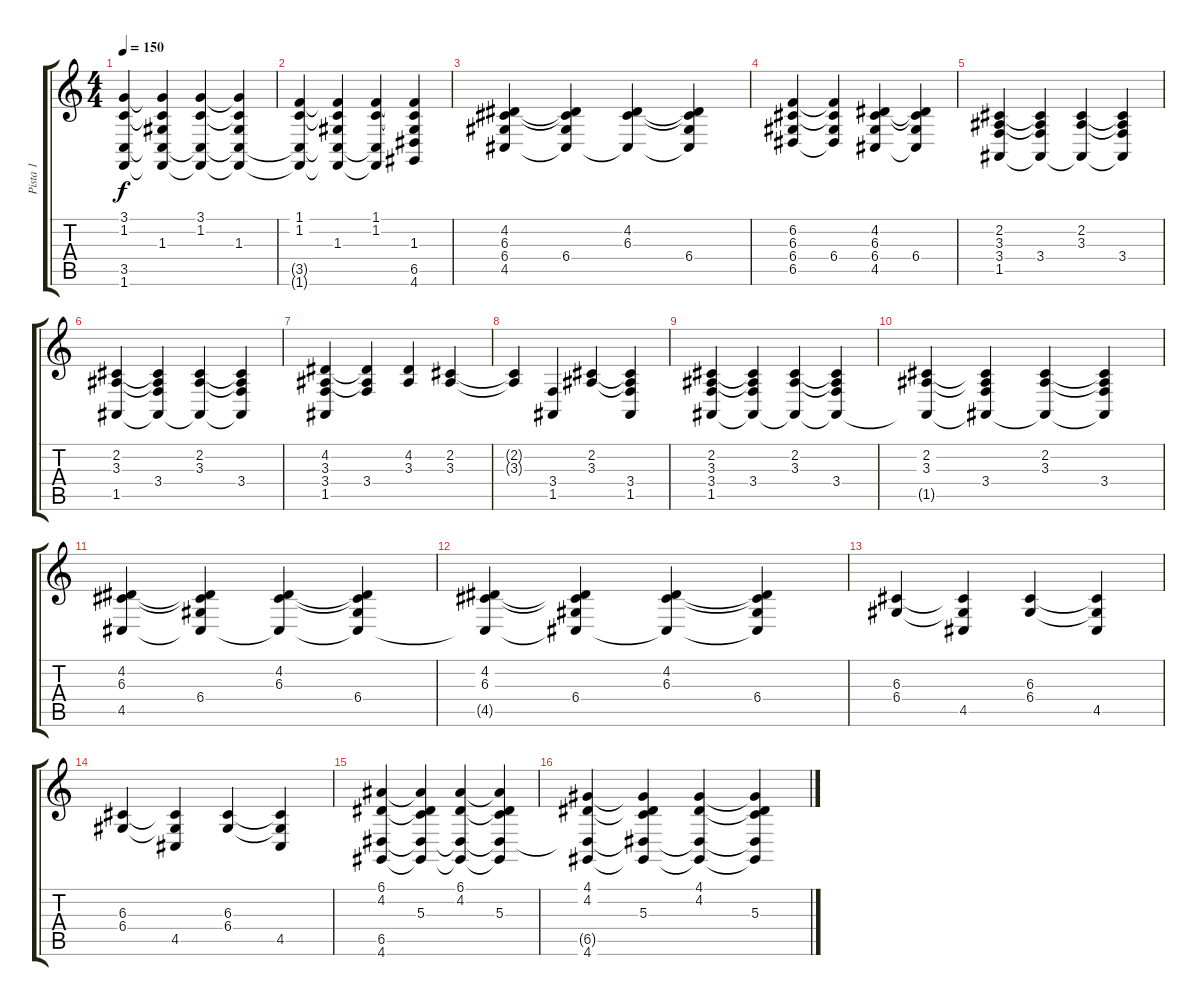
\track ("Pista 1" "Pista 1") {instrument acousticgrandpiano}
\staff {score tabs}
\tuning (E4 B3 G3 D3 A2 E2) {hide}
\ts (4 4)
\tempo 150
\clef g2
\ks c
(3.1 1.2 3.5 1.6).4{dy f} (3.1{t} 1.2{t} 1.3 3.5{t} 1.6{t}).4 (3.1 1.2 3.5{t} 1.6{t}).4 (3.1{t} 1.2{t} 1.3 3.5{t} 1.6{t}).4 |
(1.1 1.2 3.5{t} 1.6{t}).4 (1.1{t} 1.2{t} 1.3 3.5{t} 1.6{t}).4 (1.1 1.2 3.5{t} 1.6{t}).4 (1.1{t} 1.2{t} 1.3 6.5 4.6).4 |
(4.2 6.3 6.4 4.5).4 (4.2{t} 6.3{t} 6.4 4.5{t}).4 (4.2 6.3 4.5{t}).4 (4.2{t} 6.3{t} 6.4 4.5{t}).4 |
(6.2 6.3 6.4 6.5).4 (6.2{t} 6.3{t} 6.4 6.5{t}).4 (4.2 6.3 6.4 4.5).4 (4.2{t} 6.3{t} 6.4 4.5{t}).4 |
(2.2 3.3 3.4 1.5).4 (2.2{t} 3.3{t} 3.4 1.5{t}).4 (2.2 3.3 1.5{t}).4 (2.2{t} 3.3{t} 3.4 1.5{t}).4 |
(2.2 3.3 1.5).4 (2.2{t} 3.3{t} 3.4 1.5{t}).4 (2.2 3.3 1.5{t}).4 (2.2{t} 3.3{t} 3.4 1.5{t}).4 |
(4.2 3.3 3.4 1.5).4 (4.2{t} 3.3{t} 3.4).4 (4.2 3.3).4 (2.2 3.3).4 |
(2.2{t} 3.3{t}).4 (3.4 1.5).4 (2.2 3.3).4 (2.2{t} 3.3{t} 3.4 1.5).4 |
(2.2 3.3 3.4 1.5).4 (2.2{t} 3.3{t} 3.4 1.5{t}).4 (2.2 3.3 1.5{t}).4 (2.2{t} 3.3{t} 3.4 1.5{t}).4 |
(2.2 3.3 1.5{t}).4 (2.2{t} 3.3{t} 3.4 1.5{t}).4 (2.2 3.3 1.5{t}).4 (2.2{t} 3.3{t} 3.4 1.5{t}).4 |
(4.2 6.3 4.5).4 (4.2{t} 6.3{t} 6.4 4.5{t}).4 (4.2 6.3 4.5{t}).4 (4.2{t} 6.3{t} 6.4 4.5{t}).4 |
(4.2 6.3 4.5{t}).4 (4.2{t} 6.3{t} 6.4 4.5{t}).4 (4.2 6.3 4.5{t}).4 (4.2{t} 6.3{t} 6.4 4.5{t}).4 |
(6.3 6.4).4 (6.3{t} 6.4{t} 4.5).4 (6.3 6.4).4 (6.3{t} 6.4{t} 4.5).4 |
(6.3 6.4).4 (6.3{t} 6.4{t} 4.5).4 (6.3 6.4).4 (6.3{t} 6.4{t} 4.5).4 |
(6.1 4.2 6.5 4.6).4 (6.1{t} 4.2{t} 5.3 6.5{t} 4.6{t}).4 (6.1 4.2 6.5{t} 4.6{t}).4 (6.1{t} 4.2{t} 5.3 6.5{t} 4.6{t}).4 |
(4.1 4.2 6.5{t} 4.6).4 (4.1{t} 4.2{t} 5.3 6.5{t} 4.6{t}).4 (4.1 4.2 6.5{t} 4.6{t}).4 (4.1{t} 4.2{t} 5.3 6.5{t} 4.6{t}).4
